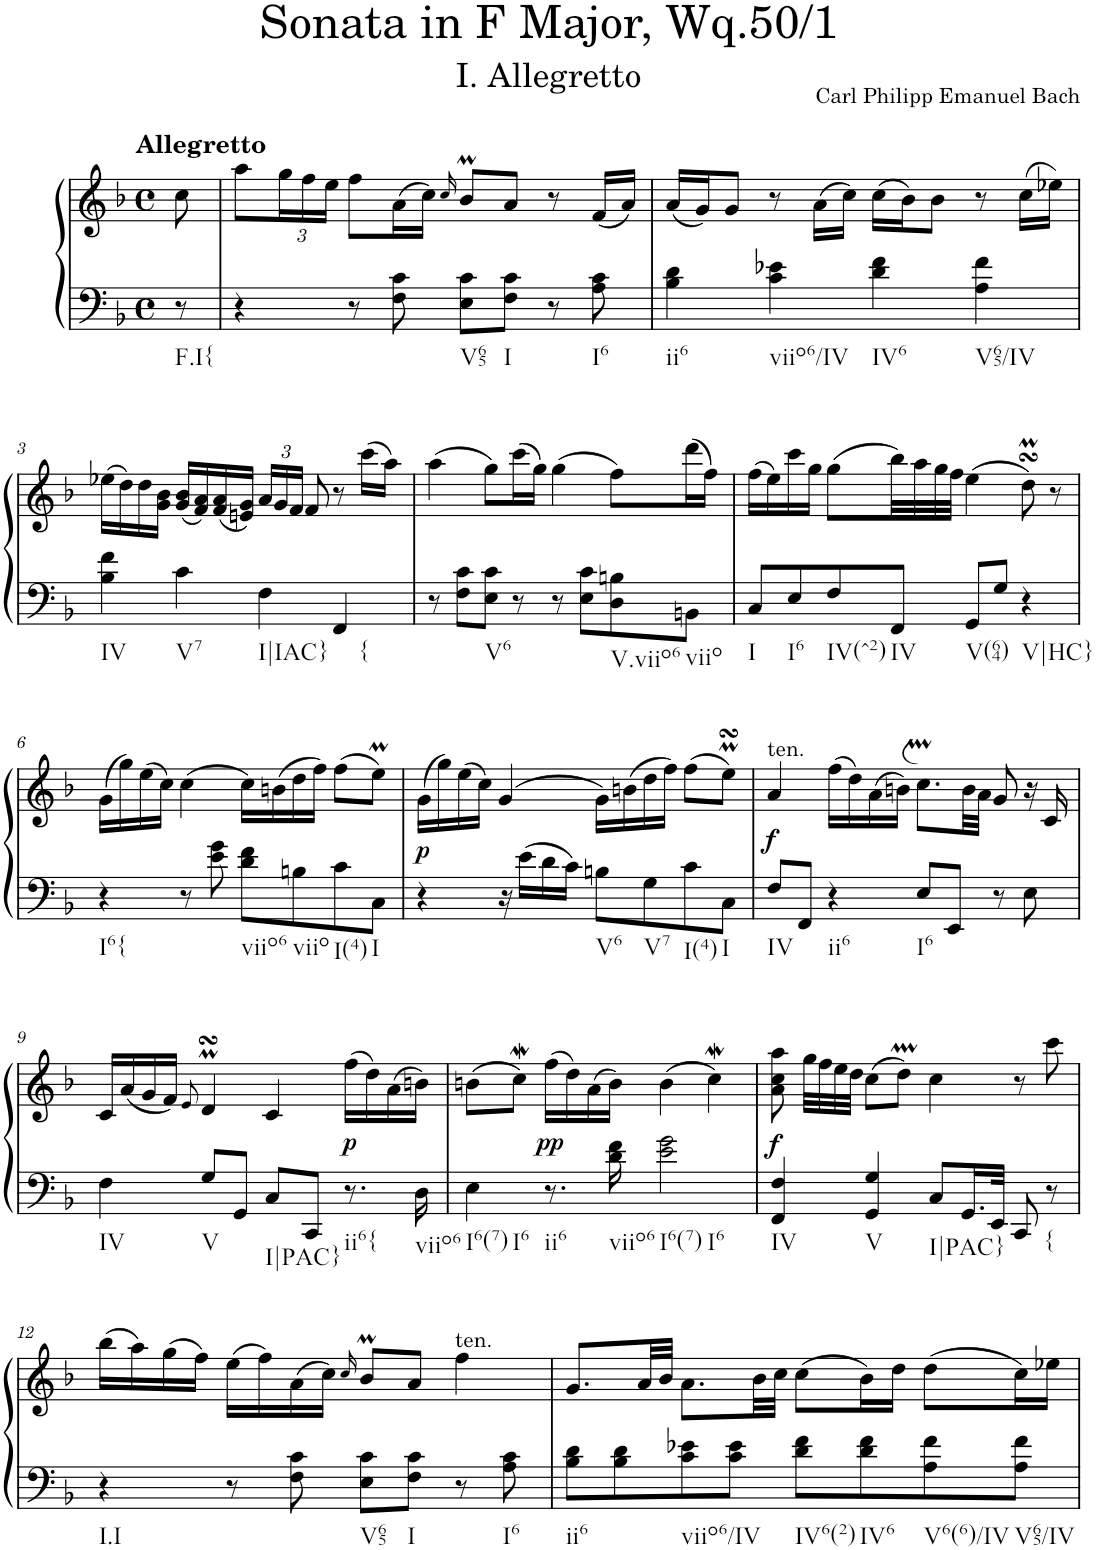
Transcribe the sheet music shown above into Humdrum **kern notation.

**kern	**kern	**dynam
*part1	*part1	*part1
*staff2	*staff1	*staff1/2
*I"Harpsichord	*	*
*I'Hch.	*	*
*clefF4	*clefG2	*
*k[b-]	*k[b-]	*
*M4/4	*M4/4	*
*met(c)	*met(c)	*
=	=	=
!	!LO:TX:a:B:t=Allegretto	!
!LO:TX:b:t=F.I{	!	!
8r	8cc\	.
=1	=1	=1
4r	8aa\L	.
*	*Xbrackettup	*
.	24gg\L	.
.	24ff\	.
.	24ee\JJ	.
8r	8ff\L	.
8F\ 8c\	(>16a\L	.
.	16cc\JJ)	.
.	16qcc/	.
!LO:TX:b:t=V65	!	!
8E\ 8c\L	8b-M/L	.
!LO:TX:b:t=I	!	!
8F\ 8c\J	8a/J	.
8r	8r	.
!LO:TX:b:t=I6	!	!
8A\ 8c\	(<16f/LL	.
.	16a/JJ)	.
=2	=2	=2
!LO:TX:b:t=ii6	!	!
4B-\ 4d\	(<16a/LL	.
.	16g/J)	.
.	8g/J	.
!LO:TX:b:t=viio6/IV	!	!
4c\ 4e-X\	8r	.
.	(>16a\LL	.
.	16cc\JJ)	.
!LO:TX:b:t=IV6	!	!
4d\ 4f\	(>16cc\LL	.
.	16b-\J)	.
.	8b-\J	.
!LO:TX:b:t=V65/IV	!	!
4A\ 4f\	8r	.
.	(>16cc\LL	.
.	16ee-X\JJ)	.
!!LO:LB:g=z
=3	=3	=3
!LO:TX:b:t=IV	!	!
4B-\ 4f\	(>16ee-X\LL	.
.	16dd\)	.
.	16dd\	.
.	16g\ 16b-\JJ	.
!LO:TX:b:t=V7	!	!
4c\	(<16g/ 16b-/LL	.
.	16f/ 16a/)	.
.	(<16f/ 16a/	.
.	16en/ 16g/JJ)	.
!LO:TX:b:t=I|IAC}	!	!
4F\	24a/LL	.
.	24g/	.
.	24f/JJ	.
.	8f/	.
!LO:TX:b:t={	!	!
4FF/	8r	.
.	(>16ccc\LL	.
.	16aa\JJ)	.
=4	=4	=4
8r	(>4aa\	.
8F\ 8c\L	.	.
!LO:TX:b:t=V6	!	!
8E\ 8c\J	8gg\L)	.
8r	(>16ccc\L	.
.	16gg\JJ)	.
8r	(>4gg\	.
8E\ 8c\L	.	.
!LO:TX:b:t=V.viio6	!	!
8D\ 8Bn\	8ff\L)	.
!LO:TX:b:t=viio	!	!
8BBn\J	(>16ddd\L	.
.	16ff\JJ)	.
=5	=5	=5
!LO:TX:b:t=I	!	!
8C/L	(>16ff\LL	.
.	16ee\)	.
!LO:TX:b:t=I6	!	!
8E/	16ccc\	.
.	16gg\JJ	.
!LO:TX:b:t=IV(^2)	!	!
8F/	(>8gg\L	.
!LO:TX:b:t=IV	!	!
8FF/J	32bb-\LL)	.
.	32aa\	.
.	32gg\	.
.	32ff\JJJ	.
!LO:TX:b:t=V(64)	!	!
8GG/L	(>4ee\	.
8G/J	.	.
!LO:TX:b:t=V|HC}	!	!
4r	8ddsSSSM\)	.
.	8r	.
!!LO:LB:g=z
=6	=6	=6
!LO:TX:b:t=I6{	!	!
4r	(>16g\LL	.
.	16gg\)	.
.	(>16ee\	.
.	16cc\JJ)	.
8r	(>4cc\	.
8e\ 8g\	.	.
!LO:TX:b:t=viio6	!	!
8d\ 8f\L	16cc\LL)	.
.	(>16bn\	.
!LO:TX:b:t=viio	!	!
8Bn\	16dd\	.
.	16ff\JJ)	.
!LO:TX:b:t=I(4)	!	!
8c\	(>8ff\L	.
!LO:TX:b:t=I	!	!
8C\J	8eem\J)	.
=7	=7	=7
!	!	!LO:DY:b
4r	(>16g\LL	p
.	16gg\)	.
.	(>16ee\	.
.	16cc\JJ)	.
16r	(>4g/	.
16e\LL	.	.
16d\	.	.
16c\JJ	.	.
!LO:TX:b:t=V6	!	!
8Bn\L	16g\LL)	.
.	(>16bn\	.
!LO:TX:b:t=V7	!	!
8G\	16dd\	.
.	16ff\JJ)	.
!LO:TX:b:t=I(4)	!	!
8c\	(>8ff\L	.
!LO:TX:b:t=I	!	!
8C\J	8eesSsSm\J)	.
=8	=8	=8
!	!LO:TX:a:t=ten.	!
!LO:TX:b:t=IV	!	!
!	!	!LO:DY:b
8F/L	4a/	f
8FF/J	.	.
!LO:TX:b:t=ii6	!	!
4r	(>16ff\LL	.
.	16dd\)	.
.	(>16a\	.
.	16bn\JJ)	.
!LO:TX:b:t=I6	!	!
8E/L	8.ccM\L	.
8EE/J	.	.
.	32b\LL	.
.	32a\JJJ	.
8r	8g/	.
8E\	16r	.
.	16c/	.
!!LO:LB:g=z
=9	=9	=9
!LO:TX:b:t=IV	!	!
4F\	16c/LL	.
.	(<16a/	.
.	16g/	.
.	16f/JJ)	.
.	8qe/	.
!LO:TX:b:t=V	!	!
8G/L	4dMsSSS/	.
8GG/J	.	.
!LO:TX:b:t=I|PAC}	!	!
8C/L	4c/	.
8CC/J	.	.
!LO:TX:b:t=ii6{	!	!
!	!	!LO:DY:b
8.r	(>16ff\LL	p
.	16dd\)	.
.	(>16a\	.
!LO:TX:b:t=viio6	!	!
16D\	16bn\JJ)	.
=10	=10	=10
!LO:TX:b:t=I6(7)	!	!
!LO:TX:b:t=I6	!	!
4E\	(>8bn\L	.
.	8ccW\J)	.
!LO:TX:b:t=ii6	!	!
!	!	!LO:DY:b
8.r	(>16ff\LL	pp
.	16dd\)	.
.	(>16a\	.
!LO:TX:b:t=viio6	!	!
16d\ 16f\	16b\JJ)	.
!LO:TX:b:t=I6(7)	!	!
!LO:TX:b:t=I6	!	!
2e\ 2g\	(>4b\	.
.	4ccW\)	.
=11	=11	=11
!LO:TX:b:t=IV	!	!
!	!	!LO:DY:b
4FF/ 4F/	8a\ 8cc\ 8aa\	f
.	32gg\LLL	.
.	32ff\	.
.	32ee\	.
.	32dd\JJJ	.
!LO:TX:b:t=V	!	!
4GG/ 4G/	(>8cc\L	.
.	8ddM\J)	.
!LO:TX:b:t=I|PAC}	!	!
8C/L	4cc\	.
16.GG/L	.	.
32EE/JJk	.	.
8CC/	8r	.
!LO:TX:b:t={	!	!
8r	8ccc\	.
!!LO:LB:g=z
=12	=12	=12
!LO:TX:b:t=I.I	!	!
4r	(>16bb-\LL	.
.	16aa\)	.
.	(>16gg\	.
.	16ff\JJ)	.
8r	(>16ee\LL	.
.	16ff\)	.
8F\ 8c\	(>16a\	.
.	16cc\JJ)	.
.	16qcc/	.
!LO:TX:b:t=V65	!	!
8E\ 8c\L	8b-M/L	.
!LO:TX:b:t=I	!	!
8F\ 8c\J	8a/J	.
!	!LO:TX:a:t=ten.	!
8r	4ff\	.
!LO:TX:b:t=I6	!	!
8A\ 8c\	.	.
=13	=13	=13
!LO:TX:b:t=ii6	!	!
8B-\ 8d\L	8.g/L	.
8B-\ 8d\	.	.
.	32a/LL	.
.	32b-/JJJ	.
!LO:TX:b:t=viio6/IV	!	!
8c\ 8e-X\	8.a\L	.
8c\ 8e-\J	.	.
.	32b-\LL	.
.	32cc\JJJ	.
!LO:TX:b:t=IV6(2)	!	!
8d\ 8f\L	(>8cc\L	.
!LO:TX:b:t=IV6	!	!
8d\ 8f\	16b-\L)	.
.	16dd\JJ	.
!LO:TX:b:t=V6(6)/IV	!	!
8A\ 8f\	(>8dd\L	.
!LO:TX:b:t=V65/IV	!	!
8A\ 8f\J	16cc\L)	.
.	16ee-X\JJ	.
=	=	=
*-	*-	*-
